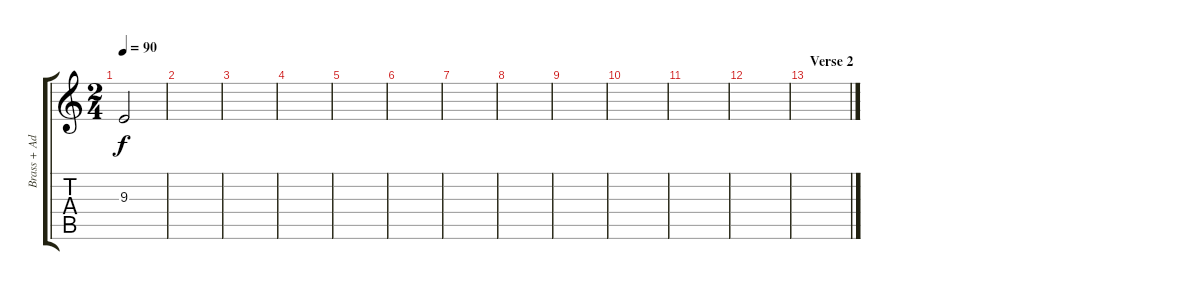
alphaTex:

\track ("Brass + Addition instruments" "Brass + Ad") {instrument brasssection}
\staff {score tabs}
\tuning (E4 B3 G3 D3 A2 E2) {hide}
\ts (2 4)
\tempo 90
\clef g2
\ks c
9.3{t}.2{dy f} |
|
|
|
|
|
|
|
|
|
|
|
\section ("" "Verse 2")
